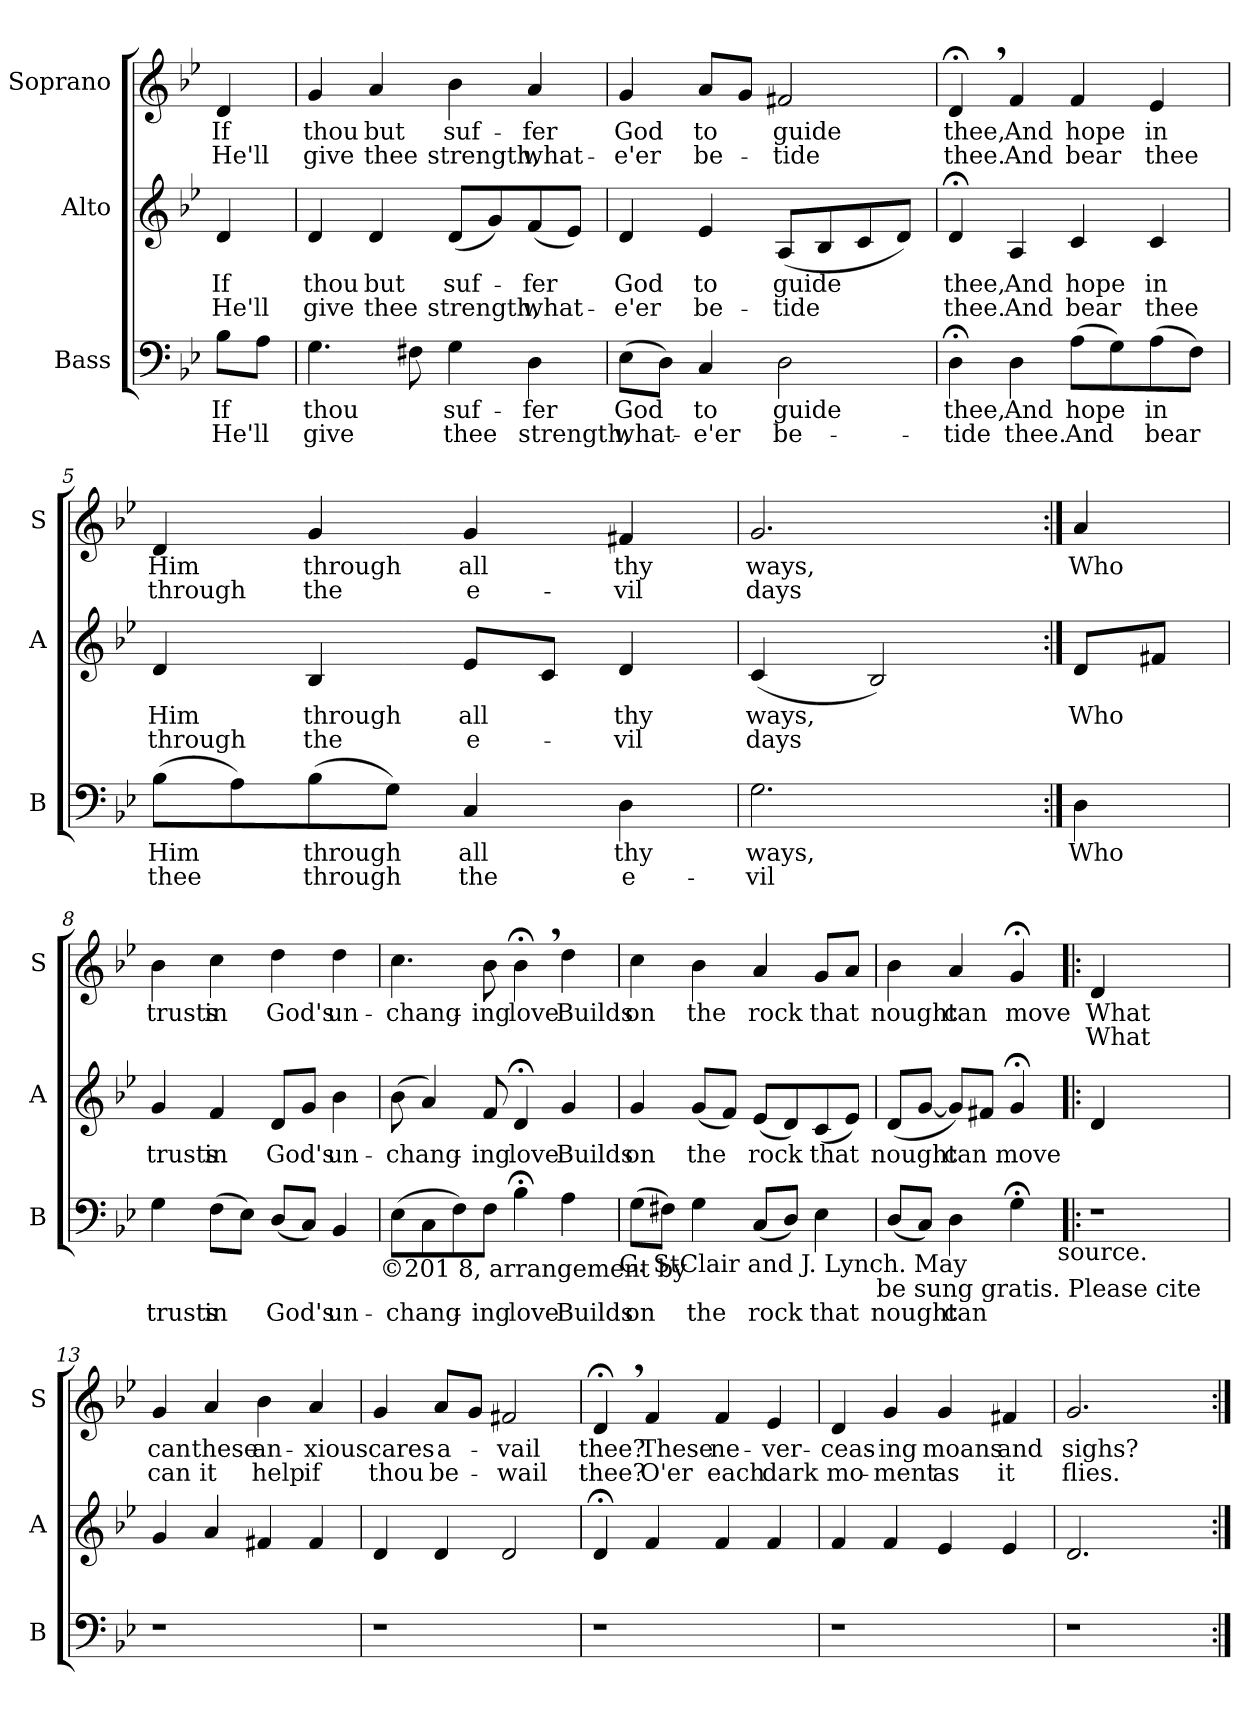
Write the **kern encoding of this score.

**kern	**text	**text	**kern	**text	**text	**kern	**text	**text
*part3	*part3	*part3	*part2	*part2	*part2	*part1	*part1	*part1
*staff3	*staff3	*staff3	*staff2	*staff2	*staff2	*staff1	*staff1	*staff1
*I"Bass	*	*	*I"Alto	*	*	*I"Soprano	*	*
*I'B	*	*	*I'A	*	*	*I'S	*	*
*clefF4	*	*	*clefG2	*	*	*clefG2	*	*
*k[b-e-]	*	*	*k[b-e-]	*	*	*k[b-e-]	*	*
*B-:	*	*	*B-:	*	*	*B-:	*	*
=1	=1	=1	=1	=1	=1	=1	=1	=1
!	!LO:LY:a:rj	!LO:LY:a:rj	!	!LO:LY:b:rj	!LO:LY:b:rj	!	!LO:LY:b:rj	!LO:LY:b:rj
8B-\L	If	He'll	4d/	If	He'll	4d/	If	He'll
8A\J	.	.	.	.	.	.	.	.
=2	=2	=2	=2	=2	=2	=2	=2	=2
!	!LO:LY:a	!LO:LY:a	!	!LO:LY:b	!LO:LY:b	!	!LO:LY:b	!LO:LY:b
4.G\	thou	give	4d/	thou	give	4g/	thou	give
!	!	!	!	!LO:LY:b	!LO:LY:b	!	!LO:LY:b	!LO:LY:b
.	.	.	4d/	but	thee	4a/	but	thee
8F#X\	.	.	.	.	.	.	.	.
!	!LO:LY:a	!LO:LY:a	!	!LO:LY:b	!LO:LY:b	!	!LO:LY:b	!LO:LY:b
4G\	suf-	thee	(<8d/L	suf-	strength,	4b-\	suf-	strength,
.	.	.	8g/)	.	.	.	.	.
!	!LO:LY:a	!LO:LY:a	!	!LO:LY:b	!LO:LY:b	!	!LO:LY:b	!LO:LY:b
4D\	-fer	strength,	(<8f/	-fer	what-	4a/	-fer	what-
.	.	.	8e-/J)	.	.	.	.	.
=3	=3	=3	=3	=3	=3	=3	=3	=3
!	!LO:LY:a	!LO:LY:a	!	!LO:LY:b	!LO:LY:b	!	!LO:LY:b	!LO:LY:b
(>8E-\L	God	what-	4d/	God	-e'er	4g/	God	-e'er
8D\J)	.	.	.	.	.	.	.	.
!	!LO:LY:a	!LO:LY:a	!	!LO:LY:b	!LO:LY:b	!	!LO:LY:b	!LO:LY:b
4C/	to	-e'er	4e-/	to	be-	8a/L	to	be-
.	.	.	.	.	.	8g/J	.	.
!	!LO:LY:a	!LO:LY:a	!	!LO:LY:b	!LO:LY:b	!	!LO:LY:b	!LO:LY:b
2D\	guide	be-	(<8A/L	guide	-tide	2f#X/	guide	-tide
.	.	.	8B-/	.	.	.	.	.
.	.	.	8c/	.	.	.	.	.
.	.	.	8d/J)	.	.	.	.	.
!!LO:LB:g=z
=4	=4	=4	=4	=4	=4	=4	=4	=4
!	!LO:LY:a	!LO:LY:a	!	!LO:LY:b	!LO:LY:b	!	!LO:LY:b	!LO:LY:b
4D;<\	thee,	-tide	4d;/	thee,	thee.	4d;,>/	thee,	thee.
!	!LO:LY:a	!LO:LY:a	!	!LO:LY:b	!LO:LY:b	!	!LO:LY:b	!LO:LY:b
4D\	And	thee.	4A/	And	And	4f/	And	And
!	!LO:LY:a	!LO:LY:a	!	!LO:LY:b	!LO:LY:b	!	!LO:LY:b	!LO:LY:b
(>8A\L	hope	And	4c/	hope	bear	4f/	hope	bear
8G\)	.	.	.	.	.	.	.	.
!	!LO:LY:a	!LO:LY:a	!	!LO:LY:b	!LO:LY:b	!	!LO:LY:b	!LO:LY:b
(>8A\	in	bear	4c/	in	thee	4e-/	in	thee
8F\J)	.	.	.	.	.	.	.	.
=5	=5	=5	=5	=5	=5	=5	=5	=5
!	!LO:LY:a	!LO:LY:a	!	!LO:LY:b	!LO:LY:b	!	!LO:LY:b	!LO:LY:b
(>8B-\L	Him	thee	4d/	Him	through	4d/	Him	through
8A\)	.	.	.	.	.	.	.	.
!	!LO:LY:a	!LO:LY:a	!	!LO:LY:b	!LO:LY:b	!	!LO:LY:b	!LO:LY:b
(>8B-\	through	through	4B-/	through	the	4g/	through	the
8G\J)	.	.	.	.	.	.	.	.
!	!LO:LY:a	!LO:LY:a	!	!LO:LY:b	!LO:LY:b	!	!LO:LY:b	!LO:LY:b
4C/	all	the	8e-/L	all	e-	4g/	all	e-
.	.	.	8c/J	.	.	.	.	.
!	!LO:LY:a	!LO:LY:a	!	!LO:LY:b	!LO:LY:b	!	!LO:LY:b	!LO:LY:b
4D\	thy	e-	4d/	thy	-vil	4f#X/	thy	-vil
=6	=6	=6	=6	=6	=6	=6	=6	=6
!	!LO:LY:a	!LO:LY:a	!	!LO:LY:b	!LO:LY:b	!	!LO:LY:b	!LO:LY:b
2.G\	ways,	-vil	(<4c/	ways,	days	2.g/	ways,	days
.	.	.	2B-/)	.	.	.	.	.
!!LO:LB:g=z
=7:|!	=7:|!	=7:|!	=7:|!	=7:|!	=7:|!	=7:|!	=7:|!	=7:|!
!	!LO:LY:a	!	!	!LO:LY:b	!	!	!LO:LY:b	!
4D\	Who	.	8d/L	Who	.	4a/	Who	.
.	.	.	8f#X/J	.	.	.	.	.
=8	=8	=8	=8	=8	=8	=8	=8	=8
!	!LO:LY:a	!	!	!LO:LY:b	!	!	!LO:LY:b	!
4G\	trusts	.	4g/	trusts	.	4b-\	trusts	.
!	!LO:LY:a	!	!	!LO:LY:b	!	!	!LO:LY:b	!
(>8F\L	in	.	4f/	in	.	4cc\	in	.
8E-\J)	.	.	.	.	.	.	.	.
!	!LO:LY:a	!	!	!LO:LY:b	!	!	!LO:LY:b	!
(<8D/L	God's	.	8d/L	God's	.	4dd\	God's	.
8C/J)	.	.	8g/J	.	.	.	.	.
!	!LO:LY:a	!	!	!LO:LY:b	!	!	!LO:LY:b	!
4BB-/	un-	.	4b-\	un-	.	4dd\	un-	.
!LO:TX:b:t=©201 8, arrangement by	!	!	!	!	!	!	!	!
=9	=9	=9	=9	=9	=9	=9	=9	=9
!	!LO:LY:a	!	!	!LO:LY:b	!	!	!LO:LY:b	!
(>8E-\L	-chang-	.	(>8b-\	-chang-	.	4.cc\	-chang-	.
8C\	.	.	4a/)	.	.	.	.	.
8F\)	.	.	.	.	.	.	.	.
!	!LO:LY:a	!	!	!LO:LY:b	!	!	!LO:LY:b	!
8F\J	-ing	.	8f/	-ing	.	8b-\	-ing	.
!	!LO:LY:a	!	!	!LO:LY:b	!	!	!LO:LY:b	!
4B-;<\	love	.	4d;/	love	.	4b-;<,>\	love	.
!	!LO:LY:a	!	!	!LO:LY:b	!	!	!LO:LY:b	!
4A\	Builds	.	4g/	Builds	.	4dd\	Builds	.
!LO:TX:b:t=G. StClair and J. Lynch. May	!	!	!	!	!	!	!	!
=10	=10	=10	=10	=10	=10	=10	=10	=10
!	!LO:LY:a	!	!	!LO:LY:b	!	!	!LO:LY:b	!
(>8G\L	on	.	4g/	on	.	4cc\	on	.
8F#X\J)	.	.	.	.	.	.	.	.
!	!LO:LY:a	!	!	!LO:LY:b	!	!	!LO:LY:b	!
4G\	the	.	(<8g/L	the	.	4b-\	the	.
.	.	.	8f/J)	.	.	.	.	.
!	!LO:LY:a	!	!	!LO:LY:b	!	!	!LO:LY:b	!
(<8C/L	rock	.	(<8e-/L	rock	.	4a/	rock	.
8D/J)	.	.	8d/)	.	.	.	.	.
!	!LO:LY:a	!	!	!LO:LY:b	!	!	!LO:LY:b	!
4E-\	that	.	(<8c/	that	.	8g/L	that	.
.	.	.	8e-/J)	.	.	8a/J	.	.
!LO:TX:b:t=be sung gratis. Please cite	!	!	!	!	!	!	!	!
=11	=11	=11	=11	=11	=11	=11	=11	=11
!	!LO:LY:a	!	!	!LO:LY:b	!	!	!LO:LY:b	!
(<8D/L	nought	.	(<8d/L	nought	.	4b-\	nought	.
8C/J)	.	.	[<8g/J	.	.	.	.	.
!	!LO:LY:a	!	!	!LO:LY:b	!	!	!LO:LY:b	!
4D\	can	.	8g/L])	can	.	4a/	can	.
.	.	.	8f#X/J	.	.	.	.	.
!	!	!	!	!LO:LY:b	!	!	!LO:LY:b	!
4G;<\	.	.	4g;/	move	.	4g;/	move	.
!LO:TX:b:t=source.	!	!	!	!	!	!	!	!
!!LO:PB:g=z
=12!|:	=12!|:	=12!|:	=12!|:	=12!|:	=12!|:	=12!|:	=12!|:	=12!|:
!	!	!	!	!	!	!	!LO:LY:b	!LO:LY:b
1r	.	.	4d/	.	.	4d/	What	What
.	.	.	2.ryy	.	.	2.ryy	.	.
=13	=13	=13	=13	=13	=13	=13	=13	=13
!	!	!	!	!	!	!	!LO:LY:b	!LO:LY:b
1r	.	.	4g/	.	.	4g/	can	can
!	!	!	!	!	!	!	!LO:LY:b	!LO:LY:b
.	.	.	4a/	.	.	4a/	these	it
!	!	!	!	!	!	!	!LO:LY:b	!LO:LY:b
.	.	.	4f#X/	.	.	4b-\	an-	help
!	!	!	!	!	!	!	!LO:LY:b	!LO:LY:b
.	.	.	4f#/	.	.	4a/	-xious	if
=14	=14	=14	=14	=14	=14	=14	=14	=14
!	!	!	!	!	!	!	!LO:LY:b	!LO:LY:b
1r	.	.	4d/	.	.	4g/	cares	thou
!	!	!	!	!	!	!	!LO:LY:b	!LO:LY:b
.	.	.	4d/	.	.	8a/L	a-	be-
.	.	.	.	.	.	8g/J	.	.
!	!	!	!	!	!	!	!LO:LY:b	!LO:LY:b
.	.	.	2d/	.	.	2f#X/	-vail	-wail
!!LO:LB:g=z
=15	=15	=15	=15	=15	=15	=15	=15	=15
!	!	!	!	!	!	!	!LO:LY:b	!LO:LY:b
1r	.	.	4d;/	.	.	4d;,>/	thee?	thee?
!	!	!	!	!	!	!	!LO:LY:b	!LO:LY:b
.	.	.	4f/	.	.	4f/	These	O'er
!	!	!	!	!	!	!	!LO:LY:b	!LO:LY:b
.	.	.	4f/	.	.	4f/	ne-	each
!	!	!	!	!	!	!	!LO:LY:b	!LO:LY:b
.	.	.	4f/	.	.	4e-/	-ver-	dark
=16	=16	=16	=16	=16	=16	=16	=16	=16
!	!	!	!	!	!	!	!LO:LY:b	!LO:LY:b
1r	.	.	4f/	.	.	4d/	-ceas-	mo-
!	!	!	!	!	!	!	!LO:LY:b	!LO:LY:b
.	.	.	4f/	.	.	4g/	-ing	-ment
!	!	!	!	!	!	!	!LO:LY:b	!LO:LY:b
.	.	.	4e-/	.	.	4g/	moans	as
!	!	!	!	!	!	!	!LO:LY:b	!LO:LY:b
.	.	.	4e-/	.	.	4f#X/	and	it
=17	=17	=17	=17	=17	=17	=17	=17	=17
!	!	!	!	!	!	!	!LO:LY:b	!LO:LY:b
1r	.	.	2.d/	.	.	2.g/	sighs?	flies.
.	.	.	4ryy	.	.	4ryy	.	.
=:|!	=:|!	=:|!	=:|!	=:|!	=:|!	=:|!	=:|!	=:|!
*-	*-	*-	*-	*-	*-	*-	*-	*-
